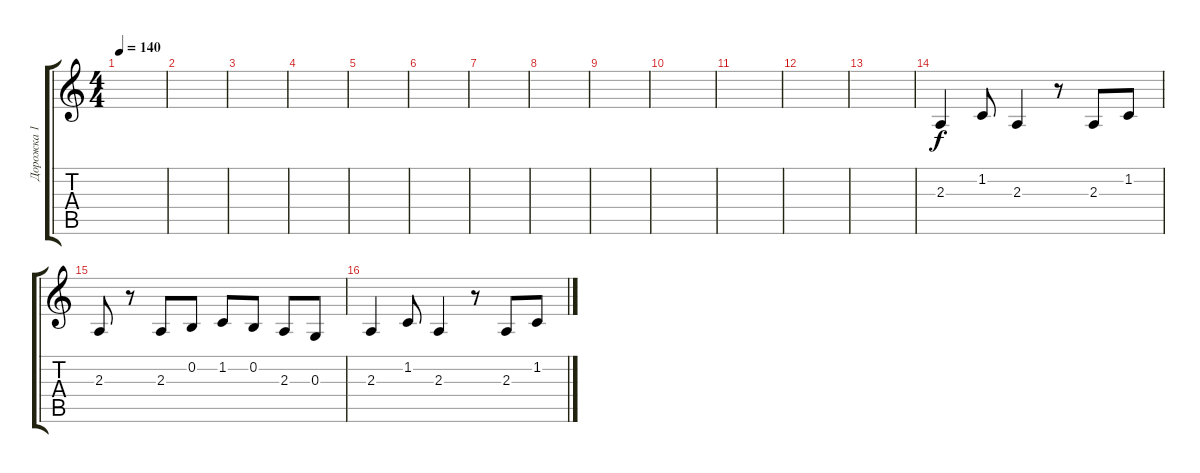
\track ("Дорожка 1" "Дорожка 1") {instrument pad3polysynth}
\staff {score tabs}
\tuning (E4 B3 G3 D3 A2 E2) {hide}
\ts (4 4)
\tempo 140
\clef g2
\ks c
|
|
|
|
|
|
|
|
|
|
|
|
|
2.3.4 1.2.8 2.3.4 r.8 2.3.8 1.2.8 |
2.3.8 r.8 2.3.8 0.2.8 1.2.8 0.2.8 2.3.8 0.3.8 |
2.3.4 1.2.8 2.3.4 r.8 2.3.8 1.2.8
